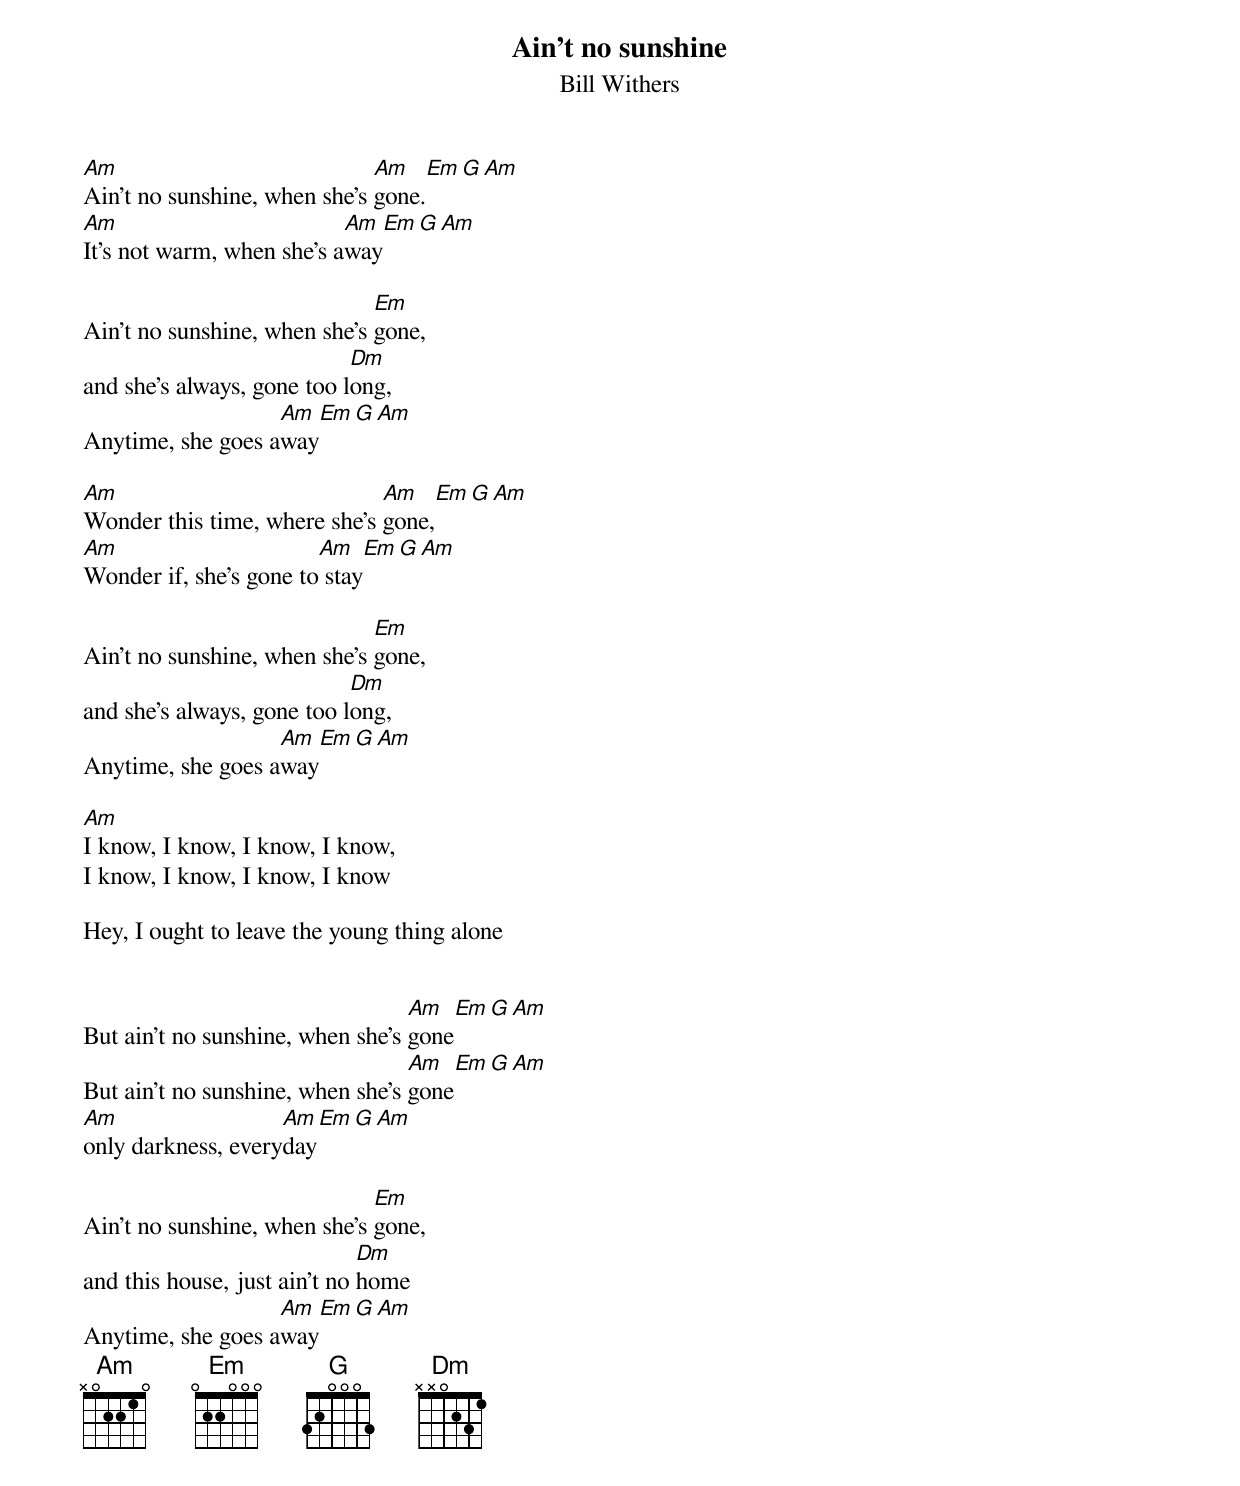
Ain't no sunshine
Bill Withers

Am                            Am     Em G Am
Ain't no sunshine, when she's gone.
Am                         Am        Em G Am
It's not warm, when she's away

                              Em
Ain't no sunshine, when she's gone,
                            Dm
and she's always, gone too long,
                   Am      Em G Am
Anytime, she goes away

Am                            Am     Em G Am
Wonder this time, where she's gone,
Am                      Am       Em G Am
Wonder if, she's gone to stay

                              Em
Ain't no sunshine, when she's gone,
                            Dm
and she's always, gone too long,
                   Am      Em G Am
Anytime, she goes away

Am
I know, I know, I know, I know,
I know, I know, I know, I know

Hey, I ought to leave the young thing alone


                                  Am      Em G Am
But ain't no sunshine, when she's gone
                                  Am      Em G Am
But ain't no sunshine, when she's gone
Am                  Am      Em G Am
only darkness, everyday

                              Em
Ain't no sunshine, when she's gone,
                              Dm
and this house, just ain't no home
                   Am      Em G Am
Anytime, she goes away
